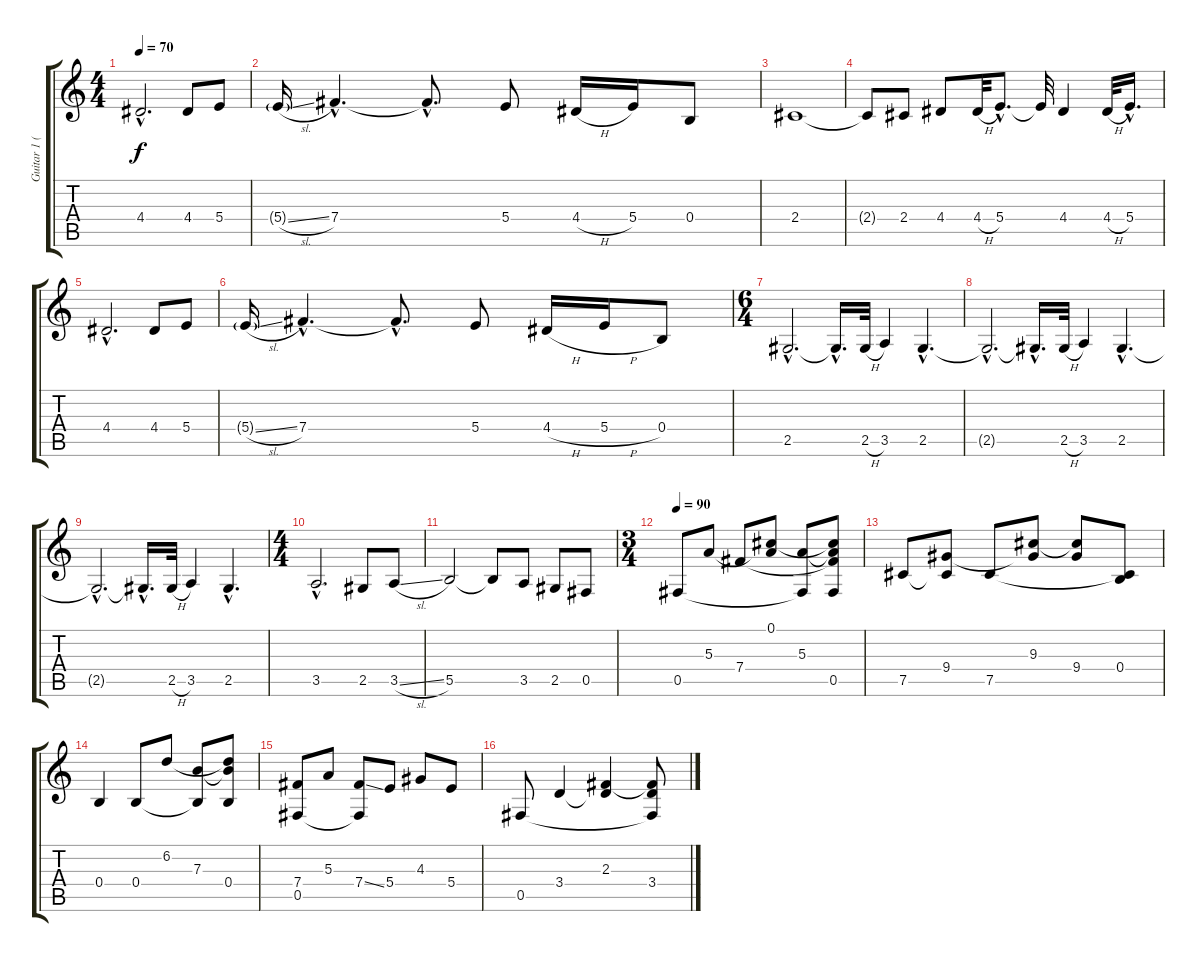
\track ("Guitar 1 (Distortion)" "Guitar 1 (") {instrument distortionguitar}
\staff {score tabs}
\tuning (Db4 Ab3 E3 B2 Gb2 Db2) {hide}
\ts (4 4)
\tempo 70
\clef g2
\ks c
4.4{hac}.2{d dy f} 4.4.8 5.4.8 |
5.4{sl g}.16 7.4{hac}.4{d} 7.4{hac t}.8{d} 5.4.8 4.4{h}.16 5.4.16 0.4.8 |
2.4.1 |
2.4{t}.8 2.4.8 4.4.8 4.4{h}.32 5.4{hac}.8{d} 5.4{t}.32 4.4.4 4.4{h}.32 5.4{hac}.16{d} |
4.4{hac}.2{d} 4.4.8 5.4.8 |
5.4{sl g}.16 7.4{hac}.4{d} 7.4{hac t}.8{d} 5.4.8 4.4{h}.16 5.4{h}.16 0.4.8 |
\ts (6 4)
2.5{hac}.2{d} 2.5{hac t}.16{d} 2.5{h}.32 3.5.4 2.5{hac}.4{d} |
2.5{hac t}.2{d} 2.5{hac t}.16{d} 2.5{h}.32 3.5.4 2.5{hac}.4{d} |
2.5{hac t}.2{d} 2.5{hac t}.16{d} 2.5{h}.32 3.5.4 2.5{hac}.4{d} |
\ts (4 4)
3.5{hac}.2{d} 2.5.8 3.5{sl}.8 |
5.5.2 5.5{t}.8 3.5.8 2.5.8 0.5.8 |
\ts (3 4)
\tempo 90
0.5.8 5.3.8 7.4.8 (0.1 5.3{t}).8 (5.3 0.5{t}).8 (0.1{t} 5.3{t} 7.4{t} 0.5).8 |
7.5.8 (9.4 7.5{t}).8 7.5.8 (9.3 9.4{t}).8 (9.3{t} 9.4).8 (0.4 7.5{t}).8 |
0.4.4 0.4.8 6.2.8 (7.3 0.4{t}).8 (6.2{t} 7.3{t} 0.4).8 |
(7.4 0.5).8 5.3.8 (7.4{ss} 0.5{t}).8 5.4.8 4.3.8 5.4.8 |
0.5.8 3.4.4 (2.3 3.4{t}).4 (2.3{t} 3.4 0.5{t}).8
